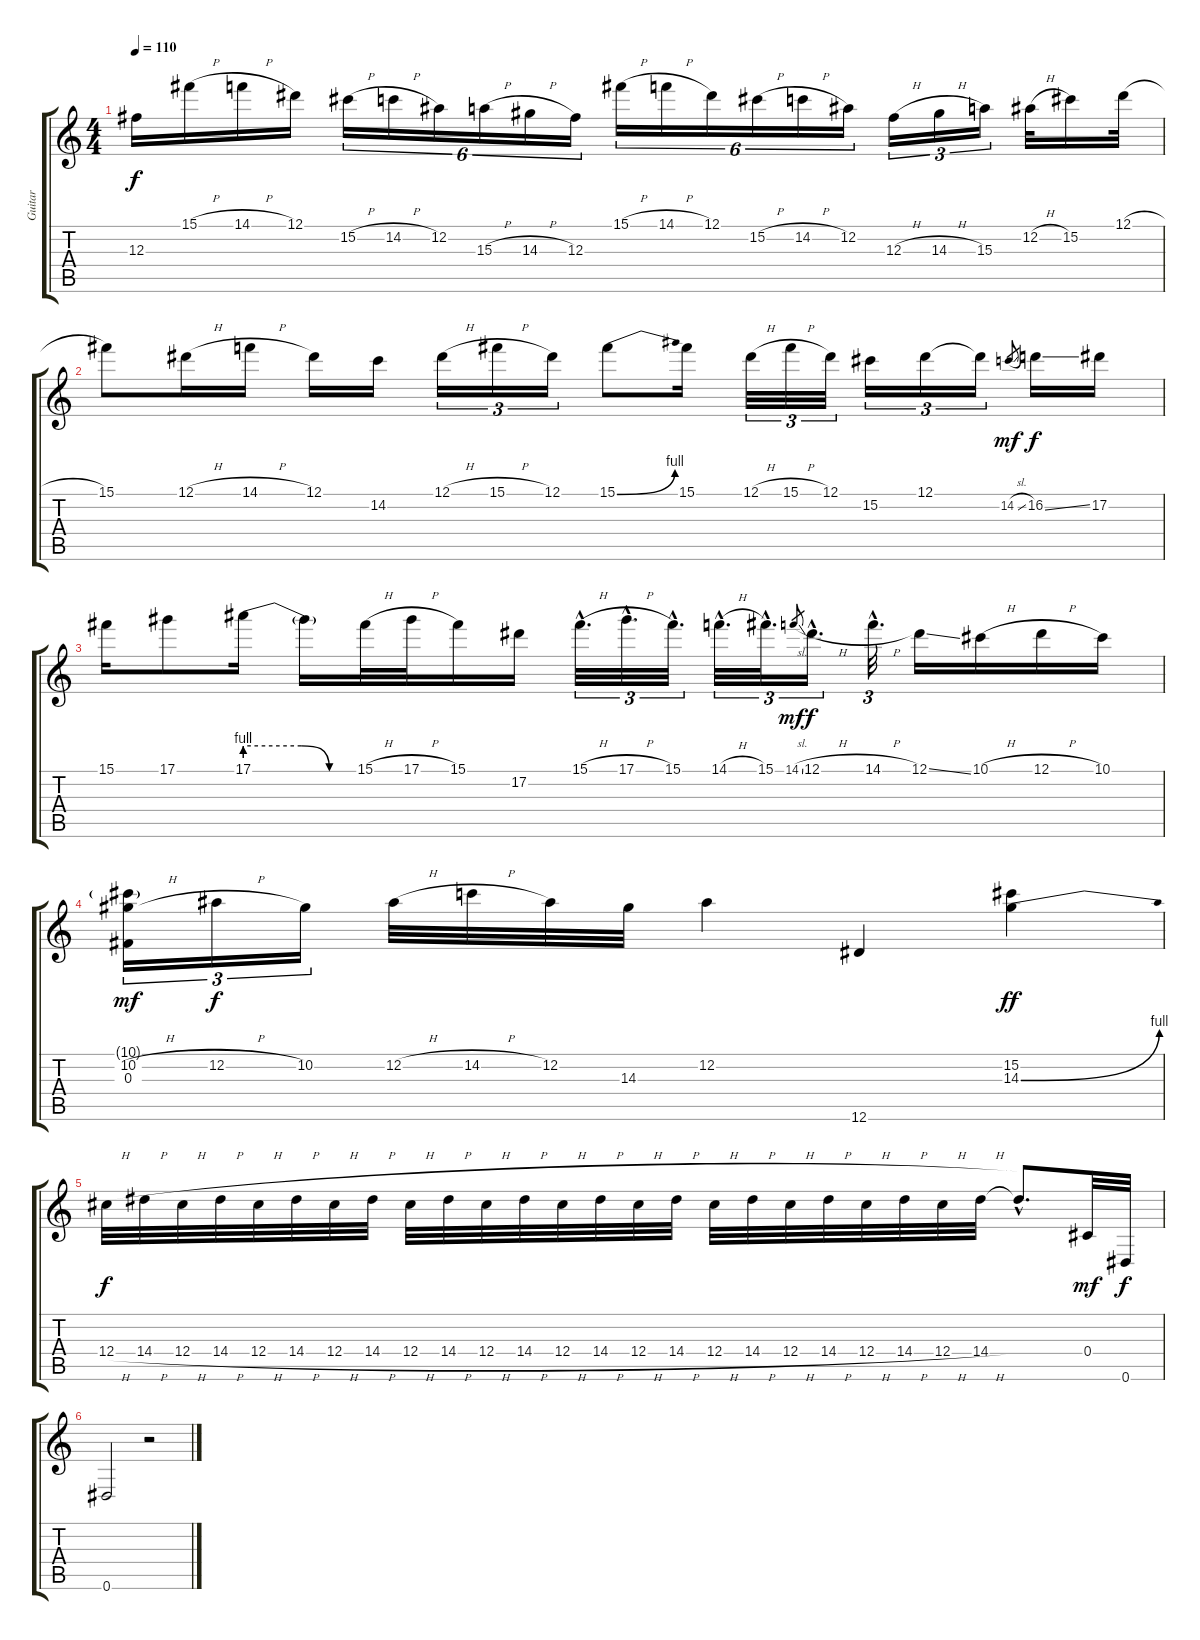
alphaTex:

\track ("Guitar" "Guitar") {instrument overdrivenguitar}
\staff {score tabs}
\tuning (Eb4 Bb3 Gb3 Db3 Ab2 Eb2) {hide}
\ts (4 4)
\tempo 110
\clef g2
\ks c
12.3.16{dy f} 15.1{h}.16 14.1{h}.16 12.1.16 15.2{h}.16{tu (6 4)} 14.2{h}.16{tu (6 4)} 12.2.16{tu (6 4)} 15.3{h}.16{tu (6 4)} 14.3{h}.16{tu (6 4)} 12.3.16{tu (6 4)} 15.1{h}.16{tu (6 4)} 14.1{h}.16{tu (6 4)} 12.1.16{tu (6 4)} 15.2{h}.16{tu (6 4)} 14.2{h}.16{tu (6 4)} 12.2.16{tu (6 4)} 12.3{h}.16{tu (3 2)} 14.3{h}.16{tu (3 2)} 15.3.16{tu (3 2)} 12.2{h}.32 15.2.16 12.1{h}.32 |
15.1.8 12.1{h}.16 14.1{h}.16 12.1.16 14.2.16 12.1{h}.16{tu (3 2)} 15.1{h}.16{tu (3 2)} 12.1.16{tu (3 2)} 15.1{be (bend 0 0 60 4)}.8 15.1.16 12.1{h}.32{tu (3 2)} 15.1{h}.32{tu (3 2)} 12.1.32{tu (3 2)} 15.2.16{tu (3 2)} 12.1.16{tu (3 2)} 12.1{t}.16{tu (3 2)} 14.2{sl}.8{gr dy mf} 16.2{ss}.16{dy f} 17.2.16 |
15.1.16 17.1.8 17.1{be (custom 0 4 30 4 45 0 60 0)}.16 17.1{t}.16 15.1{h}.32 17.1{h}.32 15.1.16 17.2.16 15.1{h hac}.32{d tu (3 2)} 17.1{h hac}.32{d tu (3 2)} 15.1{hac}.32{d tu (3 2)} 14.1{h hac}.32{d tu (3 2)} 15.1{hac}.32{d tu (3 2)} 14.1{sl}.8{gr dy mf} 12.1{h hac}.16{d tu (3 2) dy f} 14.1{h hac}.32{d tu (3 2)} 12.1{ss}.16 10.1{h}.16 12.1{h}.16 10.1.16 |
(10.1{g} 10.2{h} 0.3).16{tu (3 2) dy mf} 12.2{h}.16{tu (3 2) dy f} 10.2.16{tu (3 2)} 12.2{h}.32 14.2{h}.32 12.2.32 14.3.32 12.2.4 12.6.4 (15.2 14.3{be (bend 0 0 60 4)}).4{dy ff} |
12.4{h}.32{dy f} 14.4{h}.32 12.4{h}.32 14.4{h}.32 12.4{h}.32 14.4{h}.32 12.4{h}.32 14.4{h}.32 12.4{h}.32 14.4{h}.32 12.4{h}.32 14.4{h}.32 12.4{h}.32 14.4{h}.32 12.4{h}.32 14.4{h}.32 12.4{h}.32 14.4{h}.32 12.4{h}.32 14.4{h}.32 12.4{h}.32 14.4{h}.32 12.4{h}.32 14.4{h}.32 14.4{hac t}.8{d} 0.4.32{dy mf} 0.6.32{dy f} |
0.6.2 r.2
